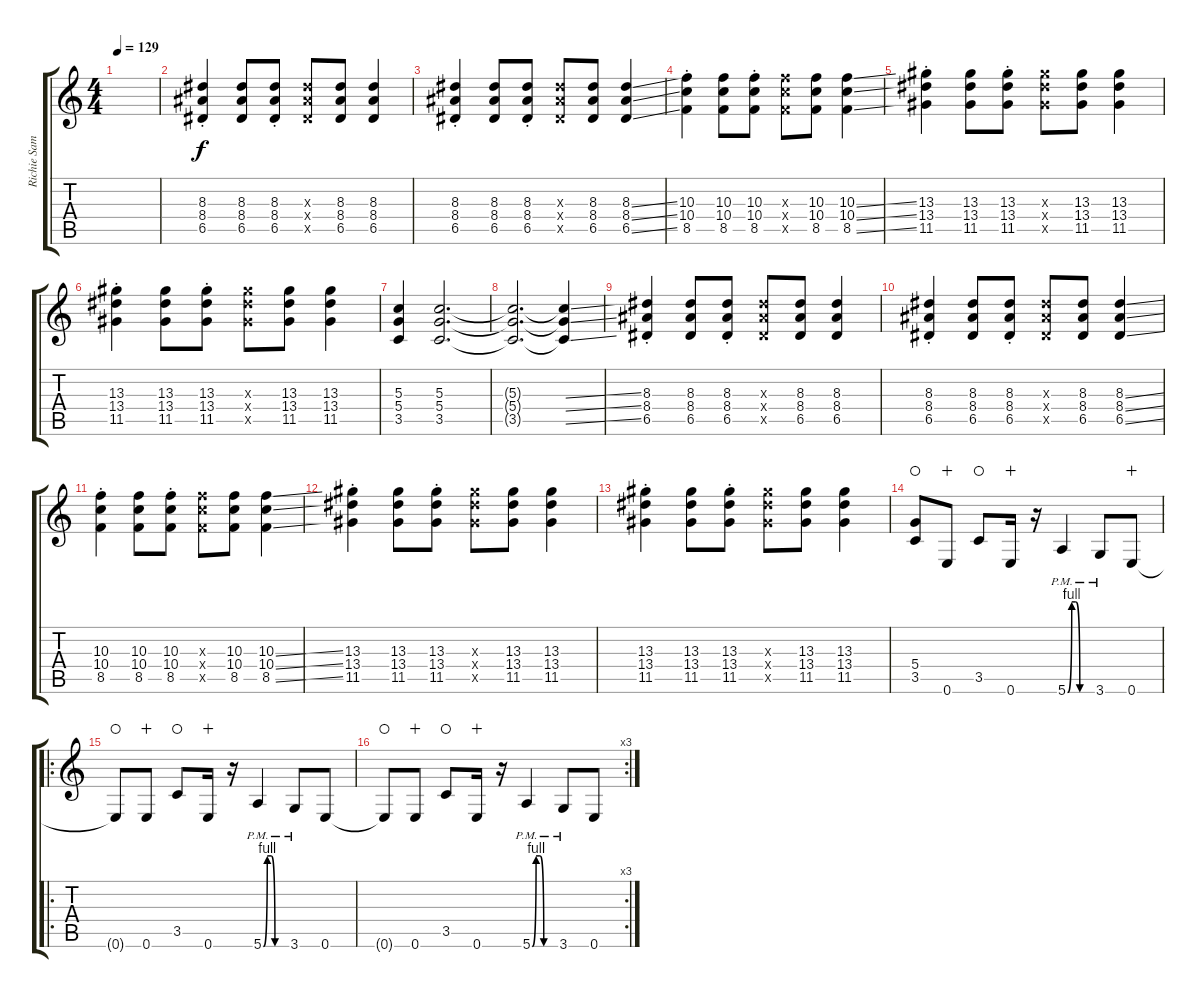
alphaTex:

\track ("Richie Sambora 2" "Richie Sam") {instrument distortionguitar}
\staff {score tabs}
\tuning (E4 B3 G3 D3 A2 E2) {hide}
\ts (4 4)
\tempo 129
\clef g2
\ks c
|
(8.3{st} 8.4{st} 6.5{st}).4{dy f} (8.3 8.4 6.5).8 (8.3{st} 8.4{st} 6.5{st}).8 (8.3{x} 8.4{x} 6.5{x}).8 (8.3 8.4 6.5).8 (8.3 8.4 6.5).4 |
(8.3{st} 8.4{st} 6.5{st}).4 (8.3 8.4 6.5).8 (8.3{st} 8.4{st} 6.5{st}).8 (8.3{x} 8.4{x} 6.5{x}).8 (8.3 8.4 6.5).8 (8.3{ss} 8.4{ss} 6.5{ss}).4 |
(10.3{st} 10.4{st} 8.5{st}).4 (10.3 10.4 8.5).8 (10.3{st} 10.4{st} 8.5{st}).8 (10.3{x} 10.4{x} 8.5{x}).8 (10.3 10.4 8.5).8 (10.3{ss} 10.4{ss} 8.5{ss}).4 |
(13.3{st} 13.4{st} 11.5{st}).4 (13.3 13.4 11.5).8 (13.3{st} 13.4{st} 11.5{st}).8 (13.3{x} 13.4{x} 11.5{x}).8 (13.3 13.4 11.5).8 (13.3 13.4 11.5).4 |
(13.3{st} 13.4{st} 11.5{st}).4 (13.3 13.4 11.5).8 (13.3{st} 13.4{st} 11.5{st}).8 (13.3{x} 13.4{x} 11.5{x}).8 (13.3 13.4 11.5).8 (13.3 13.4 11.5).4 |
(5.3 5.4 3.5).4 (5.3 5.4 3.5).2{d} |
(5.3{t} 5.4{t} 3.5{t}).2{d} (5.3{ss t} 5.4{ss t} 3.5{ss t}).4 |
(8.3{st} 8.4{st} 6.5{st}).4 (8.3 8.4 6.5).8 (8.3{st} 8.4{st} 6.5{st}).8 (8.3{x} 8.4{x} 6.5{x}).8 (8.3 8.4 6.5).8 (8.3 8.4 6.5).4 |
(8.3{st} 8.4{st} 6.5{st}).4 (8.3 8.4 6.5).8 (8.3{st} 8.4{st} 6.5{st}).8 (8.3{x} 8.4{x} 6.5{x}).8 (8.3 8.4 6.5).8 (8.3{ss} 8.4{ss} 6.5{ss}).4 |
(10.3{st} 10.4{st} 8.5{st}).4 (10.3 10.4 8.5).8 (10.3{st} 10.4{st} 8.5{st}).8 (10.3{x} 10.4{x} 8.5{x}).8 (10.3 10.4 8.5).8 (10.3{ss} 10.4{ss} 8.5{ss}).4 |
(13.3{st} 13.4{st} 11.5{st}).4 (13.3 13.4 11.5).8 (13.3{st} 13.4{st} 11.5{st}).8 (13.3{x} 13.4{x} 11.5{x}).8 (13.3 13.4 11.5).8 (13.3 13.4 11.5).4 |
(13.3{st} 13.4{st} 11.5{st}).4 (13.3 13.4 11.5).8 (13.3{st} 13.4{st} 11.5{st}).8 (13.3{x} 13.4{x} 11.5{x}).8 (13.3 13.4 11.5).8 (13.3 13.4 11.5).4 |
(5.4 3.5).8{waho} 0.6.8{wahc} 3.5.8{waho} 0.6.16{wahc} r.16 5.6{be (custom 0 0 10 4 20 4 30 0 60 0) pm}.4 3.6{pm}.8 0.6.8{wahc} |
\ro
0.6{t}.8{waho} 0.6.8{wahc} 3.5.8{waho} 0.6.16{wahc} r.16 5.6{be (custom 0 0 10 4 20 4 30 0 60 0) pm}.4 3.6{pm}.8 0.6.8 |
\rc 3
0.6{t}.8{waho} 0.6.8{wahc} 3.5.8{waho} 0.6.16{wahc} r.16 5.6{be (custom 0 0 10 4 20 4 30 0 60 0) pm}.4 3.6{pm}.8 0.6.8
